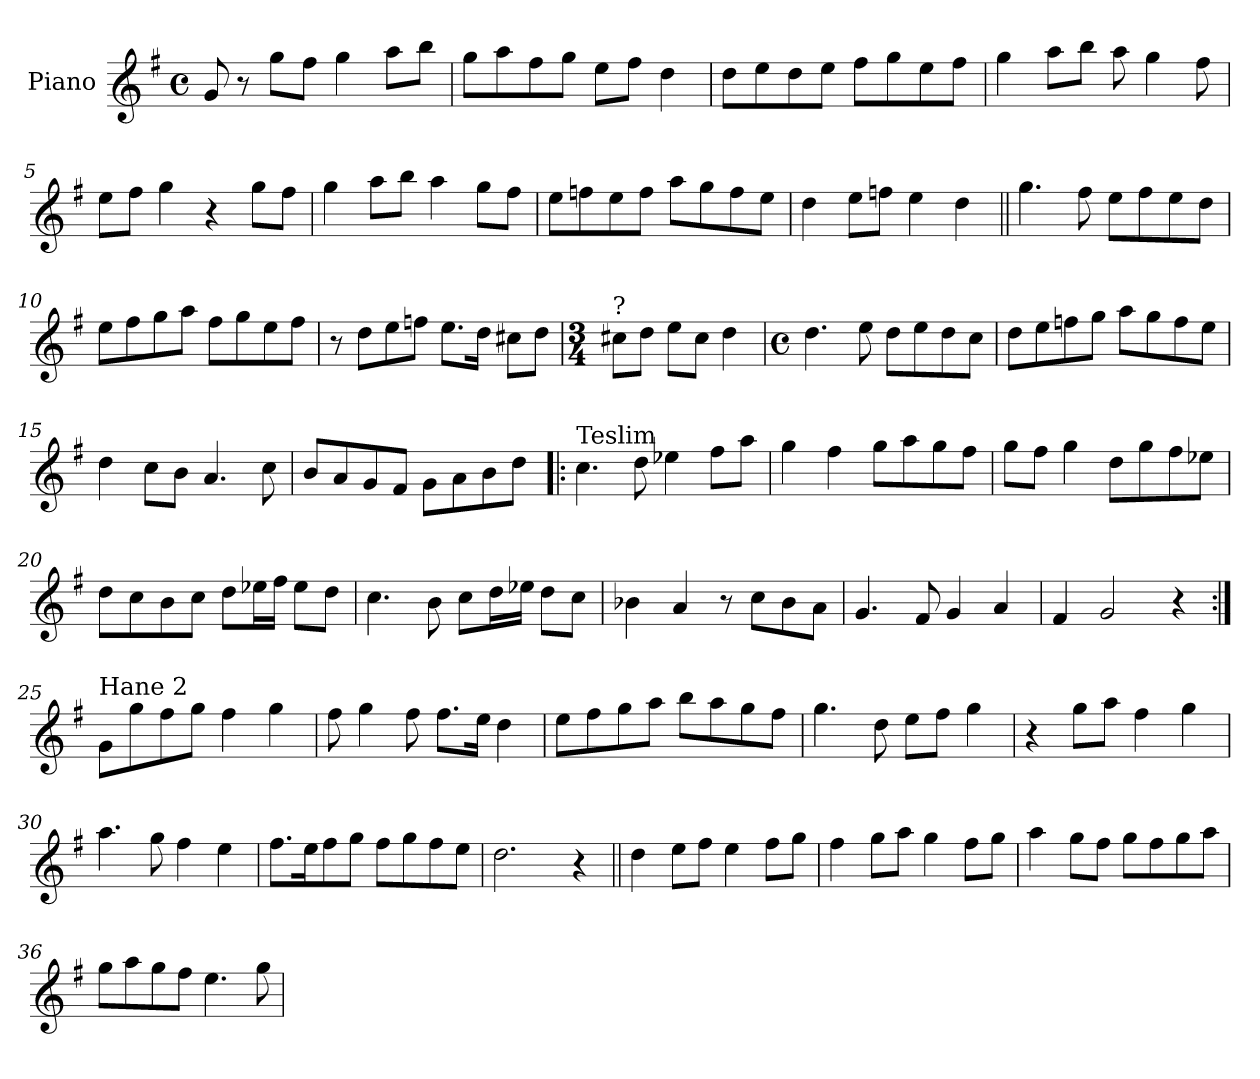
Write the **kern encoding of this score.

**kern
*part1
*staff1
*I"Piano
*I'Pno.
*clefG2
*k[f#]
*M4/4
*met(c)
=1
8g/
8r
8gg\L
8ff#\J
4gg\
8aa\L
8bb\J
=2
8gg\L
8aa\
8ff#\
8gg\J
8ee\L
8ff#\J
4dd\
=3
8dd\L
8ee\
8dd\
8ee\J
8ff#\L
8gg\
8ee\
8ff#\J
=4
4gg\
8aa\L
8bb\J
8aa\
4gg\
8ff#\
=5
8ee\L
8ff#\J
4gg\
4r
8gg\L
8ff#\J
!!LO:LB:g=z
=6
4gg\
8aa\L
8bb\J
4aa\
8gg\L
8ff#\J
=7
8ee\L
8ffn\
8ee\
8ff\J
8aa\L
8gg\
8ff\
8ee\J
=8
4dd\
8ee\L
8ffn\J
4ee\
4dd\
=9||
4.gg\
8ff#\
8ee\L
8ff#\
8ee\
8dd\J
=10
8ee\L
8ff#\
8gg\
8aa\J
8ff#\L
8gg\
8ee\
8ff#\J
!!LO:LB:g=z
=11
8r
8dd\L
8ee\
8ffn\J
8.ee\L
16dd\Jk
8cc#X\L
8dd\J
=12
*M3/4
!LO:TX:a:t=?
8cc#X\L
8dd\J
8ee\L
8cc#\J
4dd\
=13
*M4/4
*met(c)
4.dd\
8ee\
8dd\L
8ee\
8dd\
8cc\J
=14
8dd\L
8ee\
8ffn\
8gg\J
8aa\L
8gg\
8ff\
8ee\J
=15
4dd\
8cc\L
8b\J
4.a/
8cc\
!!LO:LB:g=z
=16
8b/L
8a/
8g/
8f#/J
8g\L
8a\
8b\
8dd\J
=17!|:
!LO:TX:a:t=Teslim
4.cc\
8dd\
4ee-X\
8ff#\L
8aa\J
=18
4gg\
4ff#\
8gg\L
8aa\
8gg\
8ff#\J
=19
8gg\L
8ff#\J
4gg\
8dd\L
8gg\
8ff#\
8ee-X\J
=20
8dd\L
8cc\
8b\
8cc\J
8dd\L
16ee-X\L
16ff#\JJ
8ee-\L
8dd\J
!!LO:LB:g=z
=21
4.cc\
8b\
8cc\L
16dd\L
16ee-X\JJ
8dd\L
8cc\J
=22
4b-X\
4a/
8r
8cc\L
8b-\
8a\J
=23
4.g/
8f#/
4g/
4a/
=24
4f#/
2g/
4r
=25:|!
!LO:TX:a:t=Hane 2
8g\L
8gg\
8ff#\
8gg\J
4ff#\
4gg\
=26
8ff#\
4gg\
8ff#\
8.ff#\L
16ee\Jk
4dd\
!!LO:LB:g=z
=27
8ee\L
8ff#\
8gg\
8aa\J
8bb\L
8aa\
8gg\
8ff#\J
=28
4.gg\
8dd\
8ee\L
8ff#\J
4gg\
=29
4r
8gg\L
8aa\J
4ff#\
4gg\
=30
4.aa\
8gg\
4ff#\
4ee\
=31
8.ff#\L
16ee\K
8ff#\
8gg\J
8ff#\L
8gg\
8ff#\
8ee\J
=32
2.dd\
4r
!!LO:LB:g=z
=33||
4dd\
8ee\L
8ff#\J
4ee\
8ff#\L
8gg\J
=34
4ff#\
8gg\L
8aa\J
4gg\
8ff#\L
8gg\J
=35
4aa\
8gg\L
8ff#\J
8gg\L
8ff#\
8gg\
8aa\J
=36
8gg\L
8aa\
8gg\
8ff#\J
4.ee\
8gg\
=
*-
